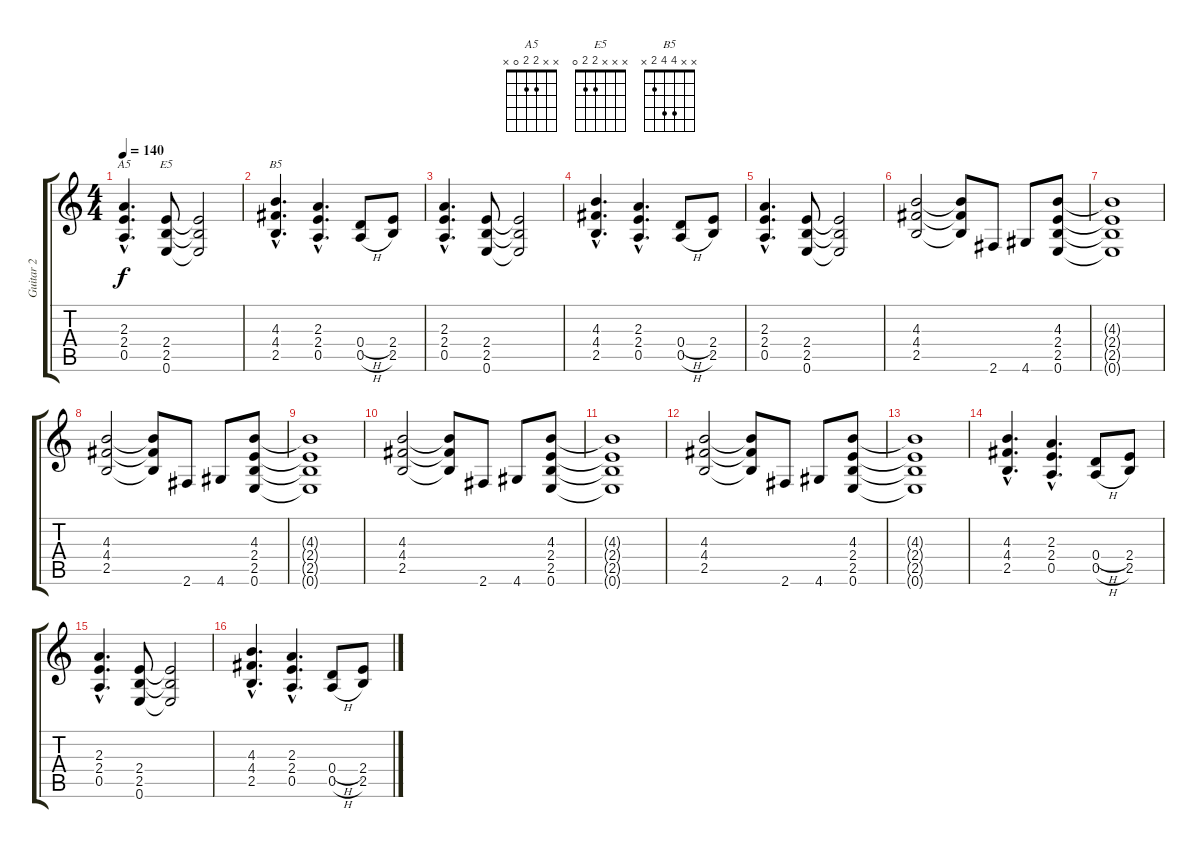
\track ("Guitar 2" "Guitar 2") {instrument distortionguitar}
\staff {score tabs}
\tuning (E4 B3 G3 D3 A2 E2) {hide}
\chord ("A5" x x 2 2 0 x)
\chord ("E5" x x x 2 2 0)
\chord ("B5" x x 4 4 2 x)
\ts (4 4)
\tempo 140
\clef g2
\ks c
(2.3{hac} 2.4{hac} 0.5{hac}).4{d ch "A5" dy f} (2.4 2.5 0.6).8{ch "E5"} (2.4{t} 2.5{t} 0.6{t}).2 |
(4.3{hac} 4.4{hac} 2.5{hac}).4{d ch "B5"} (2.3{hac} 2.4{hac} 0.5{hac}).4{d} (0.4{h} 0.5{h}).8 (2.4 2.5).8 |
(2.3{hac} 2.4{hac} 0.5{hac}).4{d} (2.4 2.5 0.6).8 (2.4{t} 2.5{t} 0.6{t}).2 |
(4.3{hac} 4.4{hac} 2.5{hac}).4{d} (2.3{hac} 2.4{hac} 0.5{hac}).4{d} (0.4{h} 0.5{h}).8 (2.4 2.5).8 |
(2.3{hac} 2.4{hac} 0.5{hac}).4{d} (2.4 2.5 0.6).8 (2.4{t} 2.5{t} 0.6{t}).2 |
(4.3 4.4 2.5).2 (4.3{t} 4.4{t} 2.5{t}).8 2.6.8 4.6.8 (4.3 2.4 2.5 0.6).8 |
(4.3{t} 2.4{t} 2.5{t} 0.6{t}).1 |
(4.3 4.4 2.5).2 (4.3{t} 4.4{t} 2.5{t}).8 2.6.8 4.6.8 (4.3 2.4 2.5 0.6).8 |
(4.3{t} 2.4{t} 2.5{t} 0.6{t}).1 |
(4.3 4.4 2.5).2 (4.3{t} 4.4{t} 2.5{t}).8 2.6.8 4.6.8 (4.3 2.4 2.5 0.6).8 |
(4.3{t} 2.4{t} 2.5{t} 0.6{t}).1 |
(4.3 4.4 2.5).2 (4.3{t} 4.4{t} 2.5{t}).8 2.6.8 4.6.8 (4.3 2.4 2.5 0.6).8 |
(4.3{t} 2.4{t} 2.5{t} 0.6{t}).1 |
(4.3{hac} 4.4{hac} 2.5{hac}).4{d} (2.3{hac} 2.4{hac} 0.5{hac}).4{d} (0.4{h} 0.5{h}).8 (2.4 2.5).8 |
(2.3{hac} 2.4{hac} 0.5{hac}).4{d} (2.4 2.5 0.6).8 (2.4{t} 2.5{t} 0.6{t}).2 |
(4.3{hac} 4.4{hac} 2.5{hac}).4{d} (2.3{hac} 2.4{hac} 0.5{hac}).4{d} (0.4{h} 0.5{h}).8 (2.4 2.5).8
